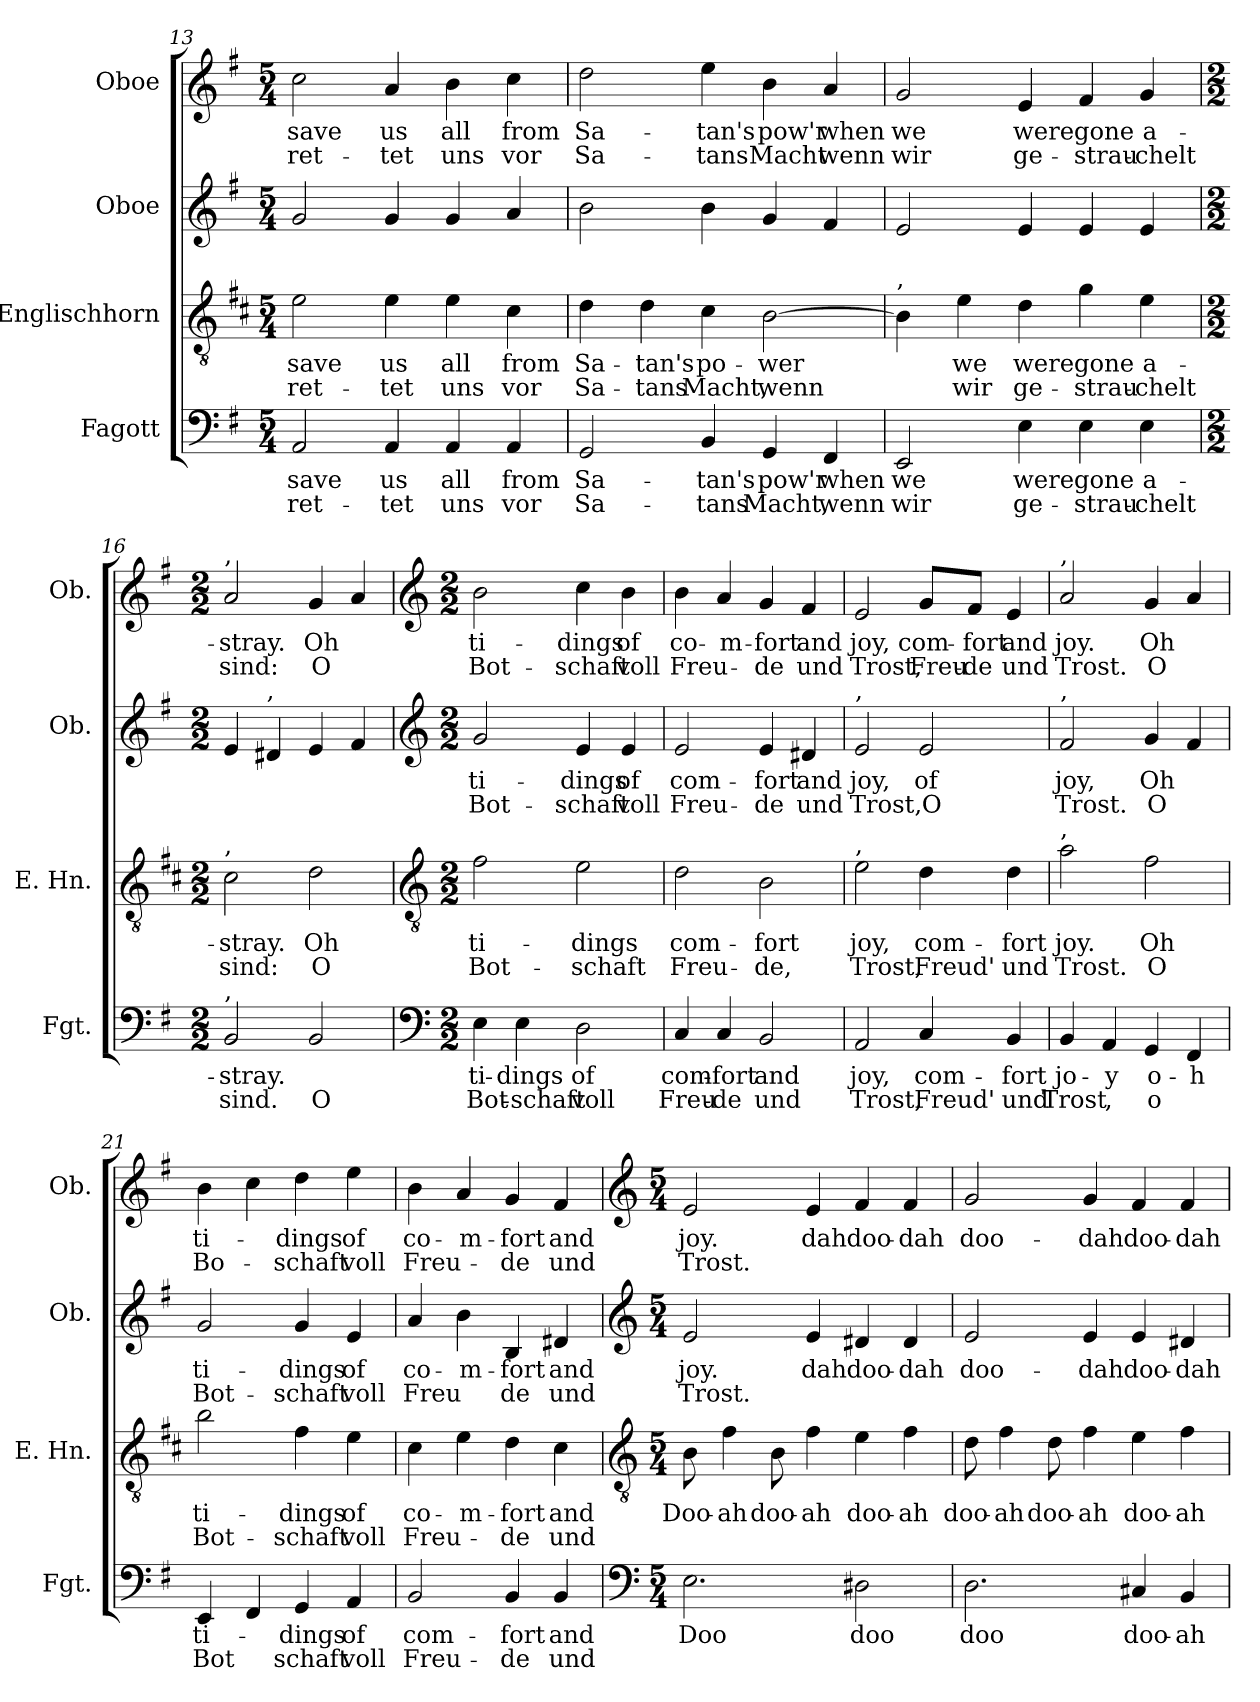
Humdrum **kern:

**kern	**text	**text	**kern	**text	**text	**kern	**text	**text	**kern	**text	**text
*part4	*part4	*part4	*part3	*part3	*part3	*part2	*part2	*part2	*part1	*part1	*part1
*staff4	*staff4	*staff4	*staff3	*staff3	*staff3	*staff2	*staff2	*staff2	*staff1	*staff1	*staff1
*I"Fagott	*	*	*I"Englischhorn	*	*	*I"Oboe	*	*	*I"Oboe	*	*
*I'Fgt.	*	*	*I'E. Hn.	*	*	*I'Ob.	*	*	*I'Ob.	*	*
!!LO:LB:g=z
*clefF4	*	*	*clefGv2	*	*	*clefG2	*	*	*clefG2	*	*
*	*	*	*ITrd4c7	*	*	*	*	*	*	*	*
*k[f#]	*	*	*k[f#]	*	*	*k[f#]	*	*	*k[f#]	*	*
*M5/4	*	*	*M5/4	*	*	*M5/4	*	*	*M5/4	*	*
=13	=13	=13	=13	=13	=13	=13	=13	=13	=13	=13	=13
2AA/	save	ret-	2A\	save	ret-	2g/	.	.	2cc\	save	ret-
4AA/	us	-tet	4A\	us	-tet	4g/	.	.	4a/	us	-tet
4AA/	all	uns	4A\	all	uns	4g/	.	.	4b\	all	uns
4AA/	from	vor	4F#\	from	vor	4a/	.	.	4cc\	from	vor
=14	=14	=14	=14	=14	=14	=14	=14	=14	=14	=14	=14
2GG/	Sa-	Sa-	4G\	Sa-	Sa-	2b\	.	.	2dd\	Sa-	Sa-
.	.	.	4G\	tan's	-tans	.	.	.	.	.	.
4BB/	tan's	-tans	4F#\	po-	Macht,	4b\	.	.	4ee\	tan's	-tans
4GG/	pow'r	Macht,	[2E\	wer	wenn	4g/	.	.	4b\	pow'r	Macht
4FF#/	when	wenn	.	.	.	4f#/	.	.	4a/	when	wenn
=15	=15	=15	=15	=15	=15	=15	=15	=15	=15	=15	=15
!	!	!	!LO:TX:a:t=,	!	!	!	!	!	!	!	!
2EE/	we	wir	4E\]	.	.	2e/	.	.	2g/	we	wir
.	.	.	4A\	we	wir	.	.	.	.	.	.
4E\	were	ge-	4G\	were	ge-	4e/	.	.	4e/	were	ge-
4E\	gone	-strau-	4c\	gone	-strau-	4e/	.	.	4f#/	gone	-strau-
4E\	a-	-chelt	4A\	a-	-chelt	4e/	.	.	4g/	a-	-chelt
=16	=16	=16	=16	=16	=16	=16	=16	=16	=16	=16	=16
*M2/2	*	*	*M2/2	*	*	*M2/2	*	*	*M2/2	*	*
!	!	!	!	!	!	!	!	!	!LO:TX:a:t=,	!	!
!	!	!	!LO:TX:a:t=,	!	!	!	!	!	!	!	!
!LO:TX:a:t=,	!	!	!	!	!	!	!	!	!	!	!
2BB/	stray.	sind.	2F#\	stray.	sind:	4e/	.	.	2a/	stray.	sind:
!	!	!	!	!	!	!LO:TX:a:t=,	!	!	!	!	!
.	.	.	.	.	.	4d#X/	.	.	.	.	.
2BB/	.	O	2G\	Oh	O	4e/	.	.	4g/	Oh	O
.	.	.	.	.	.	4f#/	.	.	4a/	.	.
!!LO:PB:g=z
=17	=17	=17	=17	=17	=17	=17	=17	=17	=17	=17	=17
*clefF4	*	*	*clefGv2	*	*	*clefG2	*	*	*clefG2	*	*
*M2/2	*	*	*M2/2	*	*	*M2/2	*	*	*M2/2	*	*
4E\	ti-	Bot-	2B\	ti-	Bot-	2g/	ti-	Bot-	2b\	ti-	Bot-
4E\	dings	-schaft	.	.	.	.	.	.	.	.	.
2D\	of	voll	2A\	dings	-schaft	4e/	dings	-schaft	4cc\	dings	-schaft
.	.	.	.	.	.	4e/	of	voll	4b\	of	voll
=18	=18	=18	=18	=18	=18	=18	=18	=18	=18	=18	=18
4C/	com-	Freu-	2G\	com-	Freu-	2e/	com-	Freu-	4b\	co-	Freu-
4C/	fort	-de	.	.	.	.	.	.	4a/	m-	.
2BB/	and	und	2E\	fort	-de,	4e/	fort	-de	4g/	fort	-de
.	.	.	.	.	.	4d#X/	and	und	4f#/	and	und
=19	=19	=19	=19	=19	=19	=19	=19	=19	=19	=19	=19
!	!	!	!	!	!	!LO:TX:a:t=,	!	!	!	!	!
!	!	!	!LO:TX:a:t=,	!	!	!	!	!	!	!	!
2AA/	joy,	Trost,	2A\	joy,	Trost,	2e/	joy,	Trost,	2e/	joy,	Trost,
4C/	com-	Freud'	4G\	com-	Freud'	2e/	of	O	8g/L	com-	Freu-
.	.	.	.	.	.	.	.	.	8f#/J	fort	-de
4BB/	fort	und	4G\	fort	und	.	.	.	4e/	and	und
=20	=20	=20	=20	=20	=20	=20	=20	=20	=20	=20	=20
!	!	!	!	!	!	!	!	!	!LO:TX:a:t=,	!	!
!	!	!	!	!	!	!LO:TX:a:t=,	!	!	!	!	!
!	!	!	!LO:TX:a:t=,	!	!	!	!	!	!	!	!
4BB/	jo-	Trost	2d\	joy.	Trost.	2f#/	joy,	Trost.	2a/	joy.	Trost.
4AA/	y	,	.	.	.	.	.	.	.	.	.
4GG/	o-	o	2B\	Oh	O	4g/	Oh	O	4g/	Oh	O
4FF#/	h	.	.	.	.	4f#/	.	.	4a/	.	.
=21	=21	=21	=21	=21	=21	=21	=21	=21	=21	=21	=21
4EE/	ti-	Bot	2e\	ti-	Bot-	2g/	ti-	Bot-	4b\	ti-	Bo-
4FF#/	.	.	.	.	.	.	.	.	4cc\	.	.
4GG/	dings	schaft	4B\	dings	-schaft	4g/	dings	-schaft	4dd\	dings	-schaft
4AA/	of	voll	4A\	of	voll	4e/	of	voll	4ee\	of	voll
!!LO:LB:g=z
=22	=22	=22	=22	=22	=22	=22	=22	=22	=22	=22	=22
2BB/	com-	Freu-	4F#\	co-	Freu-	4a/	co-	Freu	4b\	co-	Freu-
.	.	.	4A\	m-	.	4b\	m-	.	4a/	m-	.
4BB/	fort	-de	4G\	fort	-de	4B/	fort	de	4g/	fort	-de
4BB/	and	und	4F#\	and	und	4d#X/	and	und	4f#/	and	und
!!LO:PB:g=z
=23	=23	=23	=23	=23	=23	=23	=23	=23	=23	=23	=23
*clefF4	*	*	*clefGv2	*	*	*clefG2	*	*	*clefG2	*	*
*M5/4	*	*	*M5/4	*	*	*M5/4	*	*	*M5/4	*	*
2.E\	Doo	.	8E\	Doo-	.	2e/	joy.	Trost.	2e/	joy.	Trost.
.	.	.	4B\	ah	.	.	.	.	.	.	.
.	.	.	8E\	doo-	.	.	.	.	.	.	.
.	.	.	4B\	ah	.	4e/	dah	.	4e/	dah	.
2D#X\	doo	.	4A\	doo-	.	4d#X/	doo-	.	4f#/	doo-	.
.	.	.	4B\	ah	.	4d#/	dah	.	4f#/	dah	.
=24	=24	=24	=24	=24	=24	=24	=24	=24	=24	=24	=24
2.D\	doo	.	8G\	doo-	.	2e/	doo-	.	2g/	doo-	.
.	.	.	4B\	ah	.	.	.	.	.	.	.
.	.	.	8G\	doo-	.	.	.	.	.	.	.
.	.	.	4B\	ah	.	4e/	dah	.	4g/	dah	.
4C#X/	doo-	.	4A\	doo-	.	4e/	doo-	.	4f#/	doo-	.
4BB/	ah	.	4B\	ah	.	4d#X/	dah	.	4f#/	dah	.
=	=	=	=	=	=	=	=	=	=	=	=
*-	*-	*-	*-	*-	*-	*-	*-	*-	*-	*-	*-
